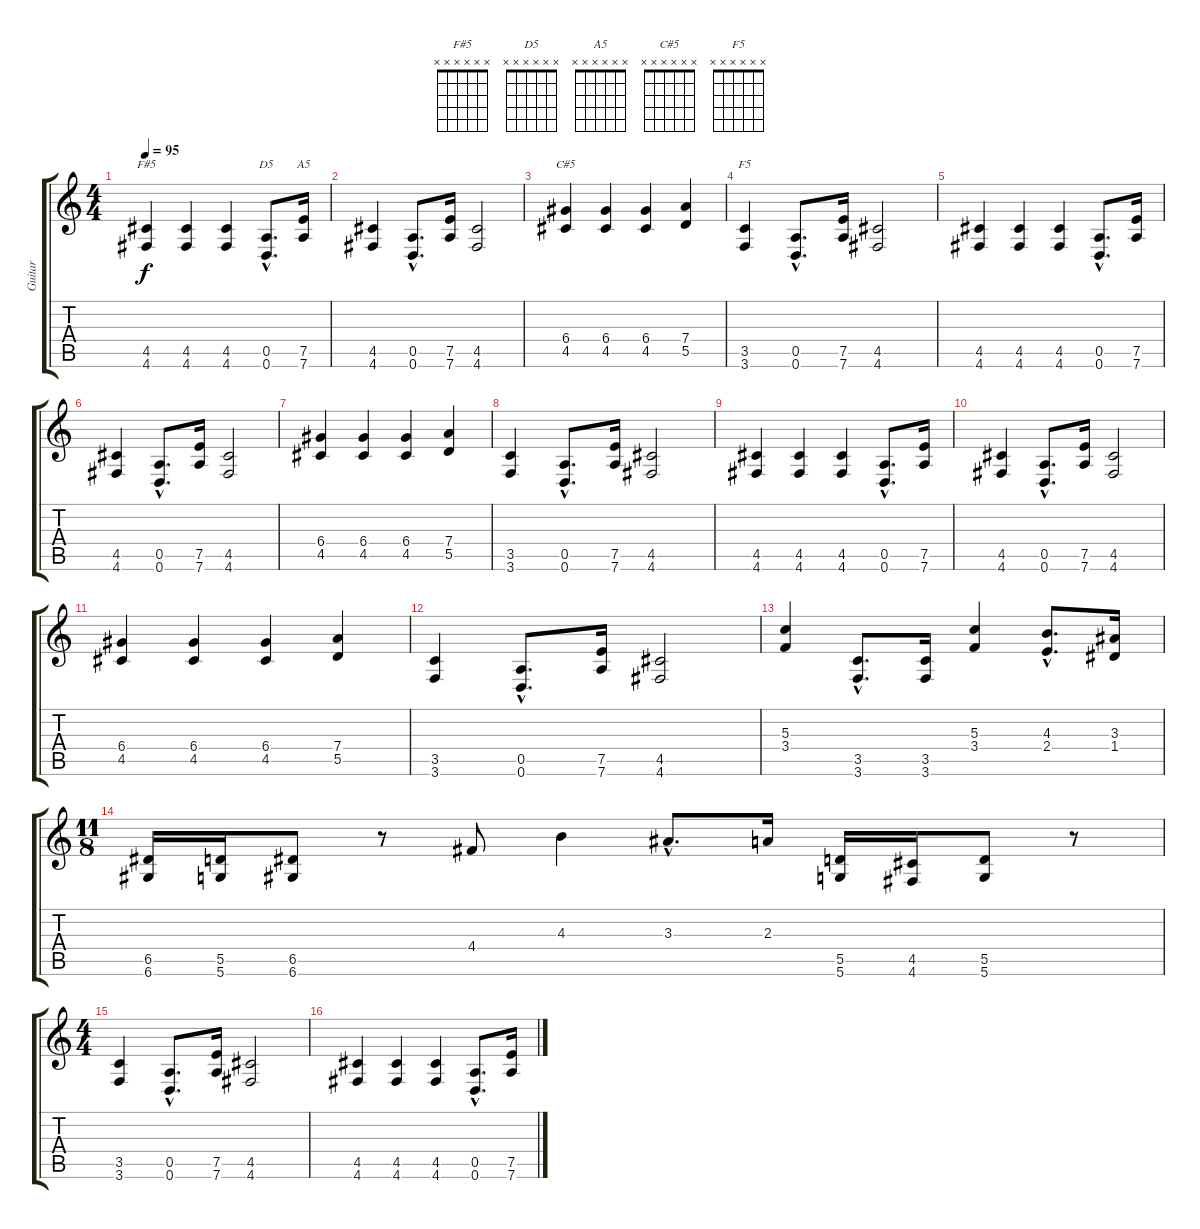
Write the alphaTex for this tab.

\track ("Guitar" "Guitar") {instrument distortionguitar}
\staff {score tabs}
\tuning (E4 B3 G3 D3 A2 D2) {hide}
\chord ("F#5" x x x x x x) {firstfret 0}
\chord ("D5" x x x x x x) {firstfret 0}
\chord ("A5" x x x x x x) {firstfret 0}
\chord ("C#5" x x x x x x) {firstfret 0}
\chord ("F5" x x x x x x) {firstfret 0}
\ts (4 4)
\tempo 95
\clef g2
\ks c
(4.5 4.6).4{ch "F#5" dy f instrument distortionguitar} (4.5 4.6).4 (4.5 4.6).4 (0.5{hac} 0.6{hac}).8{d ch "D5"} (7.5 7.6).16{ch "A5"} |
(4.5 4.6).4 (0.5{hac} 0.6{hac}).8{d} (7.5 7.6).16 (4.5 4.6).2 |
(6.4 4.5).4{ch "C#5"} (6.4 4.5).4 (6.4 4.5).4 (7.4 5.5).4 |
(3.5 3.6).4{ch "F5"} (0.5{hac} 0.6{hac}).8{d} (7.5 7.6).16 (4.5 4.6).2 |
(4.5 4.6).4 (4.5 4.6).4 (4.5 4.6).4 (0.5{hac} 0.6{hac}).8{d} (7.5 7.6).16 |
(4.5 4.6).4 (0.5{hac} 0.6{hac}).8{d} (7.5 7.6).16 (4.5 4.6).2 |
(6.4 4.5).4 (6.4 4.5).4 (6.4 4.5).4 (7.4 5.5).4 |
(3.5 3.6).4 (0.5{hac} 0.6{hac}).8{d} (7.5 7.6).16 (4.5 4.6).2 |
(4.5 4.6).4 (4.5 4.6).4 (4.5 4.6).4 (0.5{hac} 0.6{hac}).8{d} (7.5 7.6).16 |
(4.5 4.6).4 (0.5{hac} 0.6{hac}).8{d} (7.5 7.6).16 (4.5 4.6).2 |
(6.4 4.5).4 (6.4 4.5).4 (6.4 4.5).4 (7.4 5.5).4 |
(3.5 3.6).4 (0.5{hac} 0.6{hac}).8{d} (7.5 7.6).16 (4.5 4.6).2 |
(5.3 3.4).4 (3.5{hac} 3.6{hac}).8{d} (3.5 3.6).16 (5.3 3.4).4 (4.3{hac} 2.4{hac}).8{d} (3.3 1.4).16 |
\ts (11 8)
(6.5 6.6).16 (5.5 5.6).16 (6.5 6.6).8 r.8 4.4.8 4.3.4 3.3{hac}.8{d} 2.3.16 (5.5 5.6).16 (4.5 4.6).16 (5.5 5.6).8 r.8 |
\ts (4 4)
(3.5 3.6).4 (0.5{hac} 0.6{hac}).8{d} (7.5 7.6).16 (4.5 4.6).2 |
(4.5 4.6).4 (4.5 4.6).4 (4.5 4.6).4 (0.5{hac} 0.6{hac}).8{d} (7.5 7.6).16
